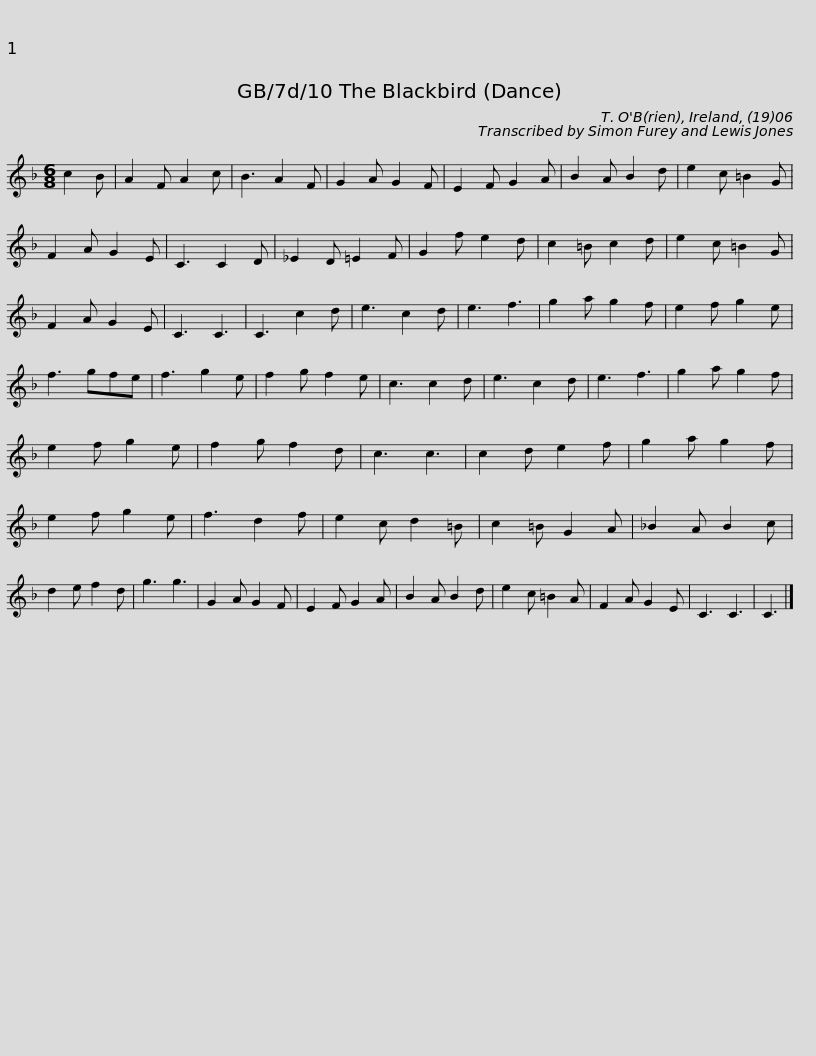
X:1
L:1/8
M:6/8
I:linebreak $
K:F
V:1 treble
V:1
 c2 B | A2 F A2 c | B3 A2 F | G2 A G2 F | E2 F G2 A | %5
 B2 A B2 d | e2 c =B2 G |$ F2 A G2 E | C3 C2 D | _E2 D =E2 F | %10
 G2 f e2 d | c2 =B c2 d | e2 c =B2 G |$ F2 A G2 E | C3 C3 | %15
 C3 c2 d | e3 c2 d | e3 f3 | g2 a g2 f | e2 f g2 e |$ %20
 f3 gfe | f3 g2 e | f2 g f2 e | c3 c2 d | e3 c2 d | %25
 e3 f3 | g2 a g2 f |$ e2 f g2 e | f2 g f2 d | c3 c3 | %30
 c2 d e2 f | g2 a g2 f | e2 f g2 e |$ f3 d2 f | e2 c d2 =B | %35
 c2 =B G2 A | _B2 A B2 c | d2 e f2 d | g3 g3 |$ G2 A G2 F | %40
 E2 F G2 A | B2 A B2 d | e2 c =B2 A | F2 A G2 E | C3 C3 | %45
 C3 |] %46
